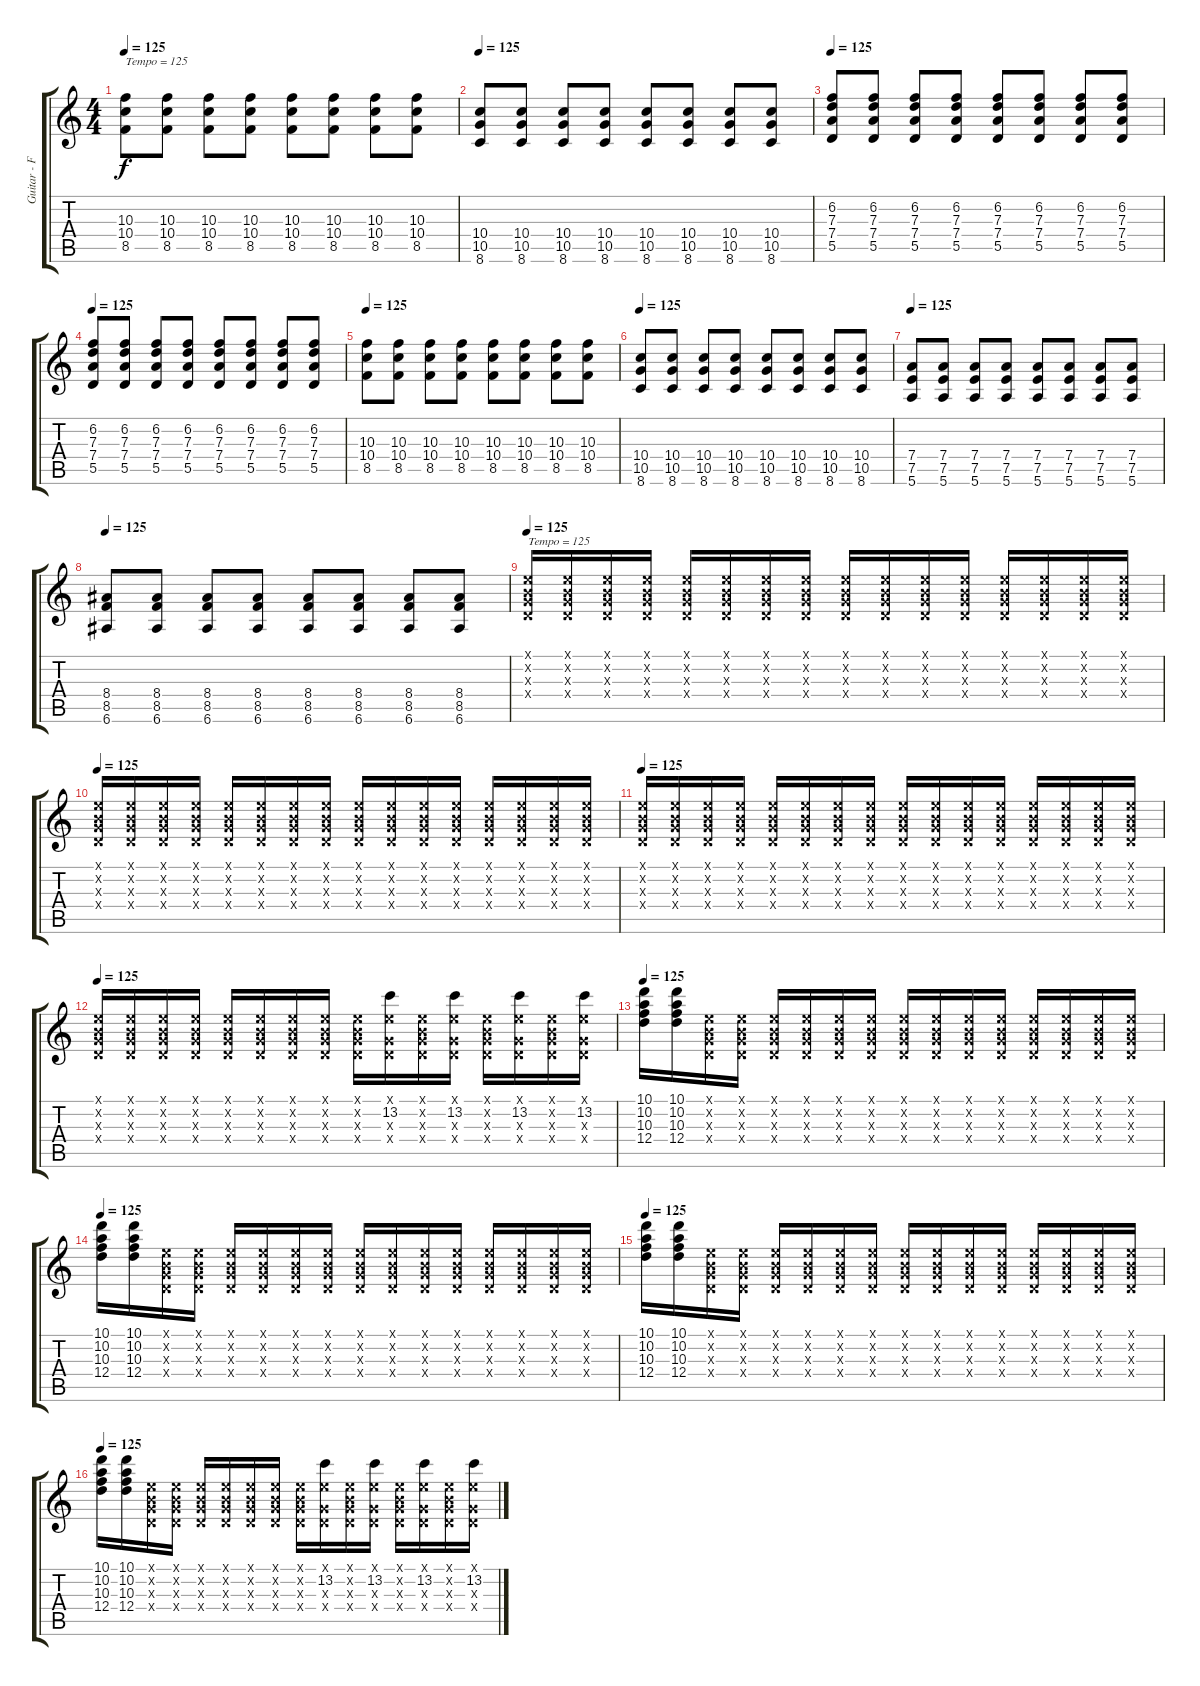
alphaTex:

\track ("Guitar - Frusciante" "Guitar - F") {instrument electricguitarclean}
\staff {score tabs}
\tuning (E4 B3 G3 D3 A2 E2) {hide}
\ts (4 4)
\tempo 125
\clef g2
\ks c
(10.3 10.4 8.5).8{txt "Tempo = 125" dy f instrument overdrivenguitar} (10.3 10.4 8.5).8 (10.3 10.4 8.5).8 (10.3 10.4 8.5).8 (10.3 10.4 8.5).8 (10.3 10.4 8.5).8 (10.3 10.4 8.5).8 (10.3 10.4 8.5).8 |
\tempo 125
(10.4 10.5 8.6).8{instrument overdrivenguitar} (10.4 10.5 8.6).8 (10.4 10.5 8.6).8 (10.4 10.5 8.6).8 (10.4 10.5 8.6).8 (10.4 10.5 8.6).8 (10.4 10.5 8.6).8 (10.4 10.5 8.6).8 |
\tempo 125
(6.2 7.3 7.4 5.5).8{instrument overdrivenguitar} (6.2 7.3 7.4 5.5).8 (6.2 7.3 7.4 5.5).8 (6.2 7.3 7.4 5.5).8 (6.2 7.3 7.4 5.5).8 (6.2 7.3 7.4 5.5).8 (6.2 7.3 7.4 5.5).8 (6.2 7.3 7.4 5.5).8 |
\tempo 125
(6.2 7.3 7.4 5.5).8{instrument overdrivenguitar} (6.2 7.3 7.4 5.5).8 (6.2 7.3 7.4 5.5).8 (6.2 7.3 7.4 5.5).8 (6.2 7.3 7.4 5.5).8 (6.2 7.3 7.4 5.5).8 (6.2 7.3 7.4 5.5).8 (6.2 7.3 7.4 5.5).8 |
\tempo 125
(10.3 10.4 8.5).8{instrument overdrivenguitar} (10.3 10.4 8.5).8 (10.3 10.4 8.5).8 (10.3 10.4 8.5).8 (10.3 10.4 8.5).8 (10.3 10.4 8.5).8 (10.3 10.4 8.5).8 (10.3 10.4 8.5).8 |
\tempo 125
(10.4 10.5 8.6).8{instrument overdrivenguitar} (10.4 10.5 8.6).8 (10.4 10.5 8.6).8 (10.4 10.5 8.6).8 (10.4 10.5 8.6).8 (10.4 10.5 8.6).8 (10.4 10.5 8.6).8 (10.4 10.5 8.6).8 |
\tempo 125
(7.4 7.5 5.6).8{instrument overdrivenguitar} (7.4 7.5 5.6).8 (7.4 7.5 5.6).8 (7.4 7.5 5.6).8 (7.4 7.5 5.6).8 (7.4 7.5 5.6).8 (7.4 7.5 5.6).8 (7.4 7.5 5.6).8 |
\tempo 125
(8.4 8.5 6.6).8{instrument overdrivenguitar} (8.4 8.5 6.6).8 (8.4 8.5 6.6).8 (8.4 8.5 6.6).8 (8.4 8.5 6.6).8 (8.4 8.5 6.6).8 (8.4 8.5 6.6).8 (8.4 8.5 6.6).8 |
\tempo 125
(0.1{x} 0.2{x} 0.3{x} 0.4{x}).16{txt "Tempo = 125" volume 8 instrument electricguitarclean} (0.1{x} 0.2{x} 0.3{x} 0.4{x}).16 (0.1{x} 0.2{x} 0.3{x} 0.4{x}).16 (0.1{x} 0.2{x} 0.3{x} 0.4{x}).16 (0.1{x} 0.2{x} 0.3{x} 0.4{x}).16 (0.1{x} 0.2{x} 0.3{x} 0.4{x}).16 (0.1{x} 0.2{x} 0.3{x} 0.4{x}).16 (0.1{x} 0.2{x} 0.3{x} 0.4{x}).16 (0.1{x} 0.2{x} 0.3{x} 0.4{x}).16 (0.1{x} 0.2{x} 0.3{x} 0.4{x}).16 (0.1{x} 0.2{x} 0.3{x} 0.4{x}).16 (0.1{x} 0.2{x} 0.3{x} 0.4{x}).16 (0.1{x} 0.2{x} 0.3{x} 0.4{x}).16 (0.1{x} 0.2{x} 0.3{x} 0.4{x}).16 (0.1{x} 0.2{x} 0.3{x} 0.4{x}).16 (0.1{x} 0.2{x} 0.3{x} 0.4{x}).16 |
\tempo 125
(0.1{x} 0.2{x} 0.3{x} 0.4{x}).16{volume 8 instrument electricguitarclean} (0.1{x} 0.2{x} 0.3{x} 0.4{x}).16 (0.1{x} 0.2{x} 0.3{x} 0.4{x}).16 (0.1{x} 0.2{x} 0.3{x} 0.4{x}).16 (0.1{x} 0.2{x} 0.3{x} 0.4{x}).16 (0.1{x} 0.2{x} 0.3{x} 0.4{x}).16 (0.1{x} 0.2{x} 0.3{x} 0.4{x}).16 (0.1{x} 0.2{x} 0.3{x} 0.4{x}).16 (0.1{x} 0.2{x} 0.3{x} 0.4{x}).16 (0.1{x} 0.2{x} 0.3{x} 0.4{x}).16 (0.1{x} 0.2{x} 0.3{x} 0.4{x}).16 (0.1{x} 0.2{x} 0.3{x} 0.4{x}).16 (0.1{x} 0.2{x} 0.3{x} 0.4{x}).16 (0.1{x} 0.2{x} 0.3{x} 0.4{x}).16 (0.1{x} 0.2{x} 0.3{x} 0.4{x}).16 (0.1{x} 0.2{x} 0.3{x} 0.4{x}).16 |
\tempo 125
(0.1{x} 0.2{x} 0.3{x} 0.4{x}).16{volume 8 instrument electricguitarclean} (0.1{x} 0.2{x} 0.3{x} 0.4{x}).16 (0.1{x} 0.2{x} 0.3{x} 0.4{x}).16 (0.1{x} 0.2{x} 0.3{x} 0.4{x}).16 (0.1{x} 0.2{x} 0.3{x} 0.4{x}).16 (0.1{x} 0.2{x} 0.3{x} 0.4{x}).16 (0.1{x} 0.2{x} 0.3{x} 0.4{x}).16 (0.1{x} 0.2{x} 0.3{x} 0.4{x}).16 (0.1{x} 0.2{x} 0.3{x} 0.4{x}).16 (0.1{x} 0.2{x} 0.3{x} 0.4{x}).16 (0.1{x} 0.2{x} 0.3{x} 0.4{x}).16 (0.1{x} 0.2{x} 0.3{x} 0.4{x}).16 (0.1{x} 0.2{x} 0.3{x} 0.4{x}).16 (0.1{x} 0.2{x} 0.3{x} 0.4{x}).16 (0.1{x} 0.2{x} 0.3{x} 0.4{x}).16 (0.1{x} 0.2{x} 0.3{x} 0.4{x}).16 |
\tempo 125
(0.1{x} 0.2{x} 0.3{x} 0.4{x}).16{volume 8 instrument electricguitarclean} (0.1{x} 0.2{x} 0.3{x} 0.4{x}).16 (0.1{x} 0.2{x} 0.3{x} 0.4{x}).16 (0.1{x} 0.2{x} 0.3{x} 0.4{x}).16 (0.1{x} 0.2{x} 0.3{x} 0.4{x}).16 (0.1{x} 0.2{x} 0.3{x} 0.4{x}).16 (0.1{x} 0.2{x} 0.3{x} 0.4{x}).16 (0.1{x} 0.2{x} 0.3{x} 0.4{x}).16 (0.1{x} 0.2{x} 0.3{x} 0.4{x}).16 (0.1{x} 13.2 0.3{x} 0.4{x}).16 (0.1{x} 0.2{x} 0.3{x} 0.4{x}).16 (0.1{x} 13.2 0.3{x} 0.4{x}).16 (0.1{x} 0.2{x} 0.3{x} 0.4{x}).16 (0.1{x} 13.2 0.3{x} 0.4{x}).16 (0.1{x} 0.2{x} 0.3{x} 0.4{x}).16 (0.1{x} 13.2 0.3{x} 0.4{x}).16 |
\tempo 125
(10.1 10.2 10.3 12.4).16{volume 8} (10.1 10.2 10.3 12.4).16 (0.1{x} 0.2{x} 0.3{x} 0.4{x}).16 (0.1{x} 0.2{x} 0.3{x} 0.4{x}).16 (0.1{x} 0.2{x} 0.3{x} 0.4{x}).16 (0.1{x} 0.2{x} 0.3{x} 0.4{x}).16 (0.1{x} 0.2{x} 0.3{x} 0.4{x}).16 (0.1{x} 0.2{x} 0.3{x} 0.4{x}).16 (0.1{x} 0.2{x} 0.3{x} 0.4{x}).16 (0.1{x} 0.2{x} 0.3{x} 0.4{x}).16 (0.1{x} 0.2{x} 0.3{x} 0.4{x}).16 (0.1{x} 0.2{x} 0.3{x} 0.4{x}).16 (0.1{x} 0.2{x} 0.3{x} 0.4{x}).16 (0.1{x} 0.2{x} 0.3{x} 0.4{x}).16 (0.1{x} 0.2{x} 0.3{x} 0.4{x}).16 (0.1{x} 0.2{x} 0.3{x} 0.4{x}).16 |
\tempo 125
(10.1 10.2 10.3 12.4).16{volume 8} (10.1 10.2 10.3 12.4).16 (0.1{x} 0.2{x} 0.3{x} 0.4{x}).16 (0.1{x} 0.2{x} 0.3{x} 0.4{x}).16 (0.1{x} 0.2{x} 0.3{x} 0.4{x}).16 (0.1{x} 0.2{x} 0.3{x} 0.4{x}).16 (0.1{x} 0.2{x} 0.3{x} 0.4{x}).16 (0.1{x} 0.2{x} 0.3{x} 0.4{x}).16 (0.1{x} 0.2{x} 0.3{x} 0.4{x}).16 (0.1{x} 0.2{x} 0.3{x} 0.4{x}).16 (0.1{x} 0.2{x} 0.3{x} 0.4{x}).16 (0.1{x} 0.2{x} 0.3{x} 0.4{x}).16 (0.1{x} 0.2{x} 0.3{x} 0.4{x}).16 (0.1{x} 0.2{x} 0.3{x} 0.4{x}).16 (0.1{x} 0.2{x} 0.3{x} 0.4{x}).16 (0.1{x} 0.2{x} 0.3{x} 0.4{x}).16 |
\tempo 125
(10.1 10.2 10.3 12.4).16{volume 8} (10.1 10.2 10.3 12.4).16 (0.1{x} 0.2{x} 0.3{x} 0.4{x}).16 (0.1{x} 0.2{x} 0.3{x} 0.4{x}).16 (0.1{x} 0.2{x} 0.3{x} 0.4{x}).16 (0.1{x} 0.2{x} 0.3{x} 0.4{x}).16 (0.1{x} 0.2{x} 0.3{x} 0.4{x}).16 (0.1{x} 0.2{x} 0.3{x} 0.4{x}).16 (0.1{x} 0.2{x} 0.3{x} 0.4{x}).16 (0.1{x} 0.2{x} 0.3{x} 0.4{x}).16 (0.1{x} 0.2{x} 0.3{x} 0.4{x}).16 (0.1{x} 0.2{x} 0.3{x} 0.4{x}).16 (0.1{x} 0.2{x} 0.3{x} 0.4{x}).16 (0.1{x} 0.2{x} 0.3{x} 0.4{x}).16 (0.1{x} 0.2{x} 0.3{x} 0.4{x}).16 (0.1{x} 0.2{x} 0.3{x} 0.4{x}).16 |
\tempo 125
(10.1 10.2 10.3 12.4).16{volume 8} (10.1 10.2 10.3 12.4).16 (0.1{x} 0.2{x} 0.3{x} 0.4{x}).16 (0.1{x} 0.2{x} 0.3{x} 0.4{x}).16 (0.1{x} 0.2{x} 0.3{x} 0.4{x}).16 (0.1{x} 0.2{x} 0.3{x} 0.4{x}).16 (0.1{x} 0.2{x} 0.3{x} 0.4{x}).16 (0.1{x} 0.2{x} 0.3{x} 0.4{x}).16 (0.1{x} 0.2{x} 0.3{x} 0.4{x}).16 (0.1{x} 13.2 0.3{x} 0.4{x}).16 (0.1{x} 0.2{x} 0.3{x} 0.4{x}).16 (0.1{x} 13.2 0.3{x} 0.4{x}).16 (0.1{x} 0.2{x} 0.3{x} 0.4{x}).16 (0.1{x} 13.2 0.3{x} 0.4{x}).16 (0.1{x} 0.2{x} 0.3{x} 0.4{x}).16 (0.1{x} 13.2 0.3{x} 0.4{x}).16
